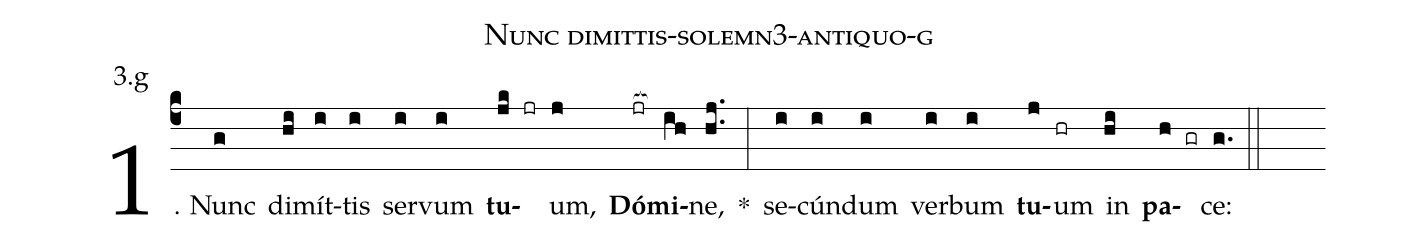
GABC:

name: Nunc dimittis-solemn3-antiquo-g;
annotation: 3.g;
%%
(c4)1. Nunc(g) di(hi)mít(i)tis(i) ser(i)vum(i) <b>tu</b>(jk jr)um,(j) <b>Dó</b>(jr[ocb:1{])<b>mi</b>(ih[ocb:0}])ne,(hj..) *(:) se(i)cún(i)dum(i) ver(i)bum(i) <b>tu</b>(j)um(hr) in(hi) <b>pa</b>(h gr)ce:(g.) (::)
